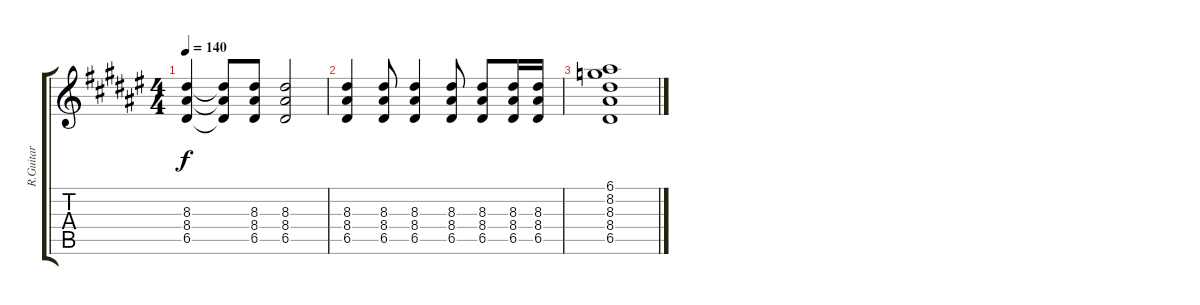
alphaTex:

\track ("R.Guitar" "R.Guitar") {instrument distortionguitar}
\staff {score tabs}
\tuning (E4 B3 G3 D3 A2 E2) {hide}
\ts (4 4)
\tempo 140
\clef g2
\ks d#minor
(8.3 8.4 6.5).4{dy f} (8.3{t} 8.4{t} 6.5{t}).8 (8.3 8.4 6.5).8 (8.3 8.4 6.5).2 |
(8.3 8.4 6.5).4 (8.3 8.4 6.5).8 (8.3 8.4 6.5).4 (8.3 8.4 6.5).8 (8.3 8.4 6.5).8 (8.3 8.4 6.5).16 (8.3 8.4 6.5).16 |
(6.1 8.2 8.3 8.4 6.5).1
